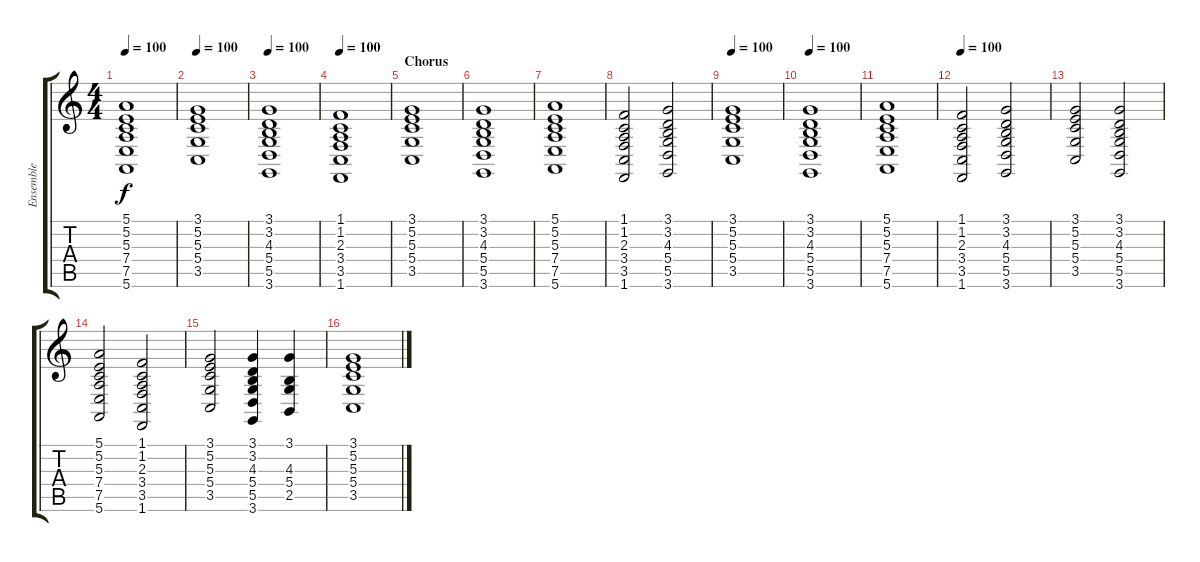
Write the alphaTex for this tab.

\track ("Ensemble" "Ensemble") {instrument stringensemble1}
\staff {score tabs}
\tuning (E4 B3 G3 D3 A2 E2) {hide}
\ts (4 4)
\section ("" "")
\tempo 100
\clef g2
\ks c
(5.1 5.2 5.3 7.4 7.5 5.6).1{dy f} |
\tempo 100
(3.1 5.2 5.3 5.4 3.5).1 |
\tempo 100
(3.1 3.2 4.3 5.4 5.5 3.6).1 |
\tempo 100
(1.1 1.2 2.3 3.4 3.5 1.6).1 |
\section ("" "Chorus")
(3.1 5.2 5.3 5.4 3.5).1 |
(3.1 3.2 4.3 5.4 5.5 3.6).1 |
(5.1 5.2 5.3 7.4 7.5 5.6).1 |
(1.1 1.2 2.3 3.4 3.5 1.6).2 (3.1 3.2 4.3 5.4 5.5 3.6).2 |
\section ("" "")
\tempo 100
(3.1 5.2 5.3 5.4 3.5).1 |
\tempo 100
(3.1 3.2 4.3 5.4 5.5 3.6).1 |
(5.1 5.2 5.3 7.4 7.5 5.6).1 |
\tempo 100
(1.1 1.2 2.3 3.4 3.5 1.6).2 (3.1 3.2 4.3 5.4 5.5 3.6).2 |
\section ("" "")
(3.1 5.2 5.3 5.4 3.5).2 (3.1 3.2 4.3 5.4 5.5 3.6).2 |
(5.1 5.2 5.3 7.4 7.5 5.6).2 (1.1 1.2 2.3 3.4 3.5 1.6).2 |
(3.1 5.2 5.3 5.4 3.5).2 (3.1 3.2 4.3 5.4 5.5 3.6).4 (3.1 4.3 5.4 2.5).4 |
(3.1 5.2 5.3 5.4 3.5).1
